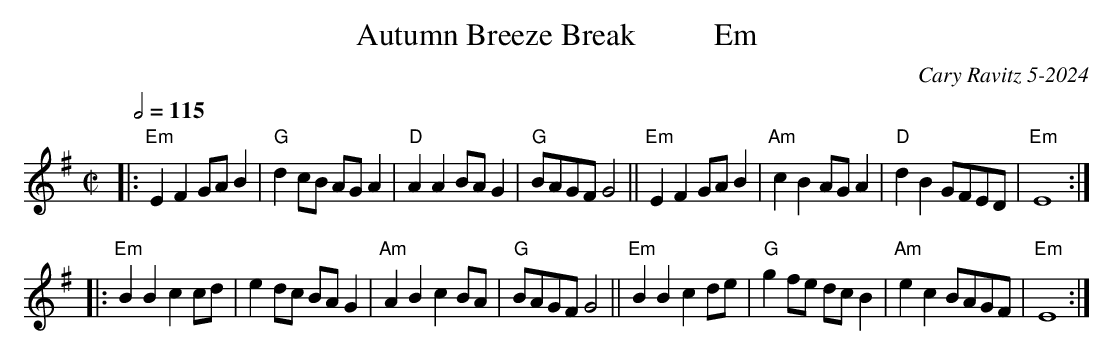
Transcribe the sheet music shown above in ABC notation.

X:1
T: Autumn Breeze Break          Em
C: Cary Ravitz 5-2024
M: C|
L: 1/8
Q: 1/2=115
K: Em
|: "Em"E2F2  GA B2 | "G"d2 cB AGA2  | "D"A2 A2 BA G2 | "G"BAGF G4 || "Em"E2F2  GA B2| "Am"c2 B2 AGA2 | "D"d2 B2 GFED | "Em"E8 :|
|: "Em"B2B2 c2cd  | e2 dc BA G2  | "Am"A2B2c2BA |  "G"BAGF G4 || "Em"B2B2 c2de | "G"g2 fe dcB2| "Am"e2c2 BAGF| "Em"E8 :|
